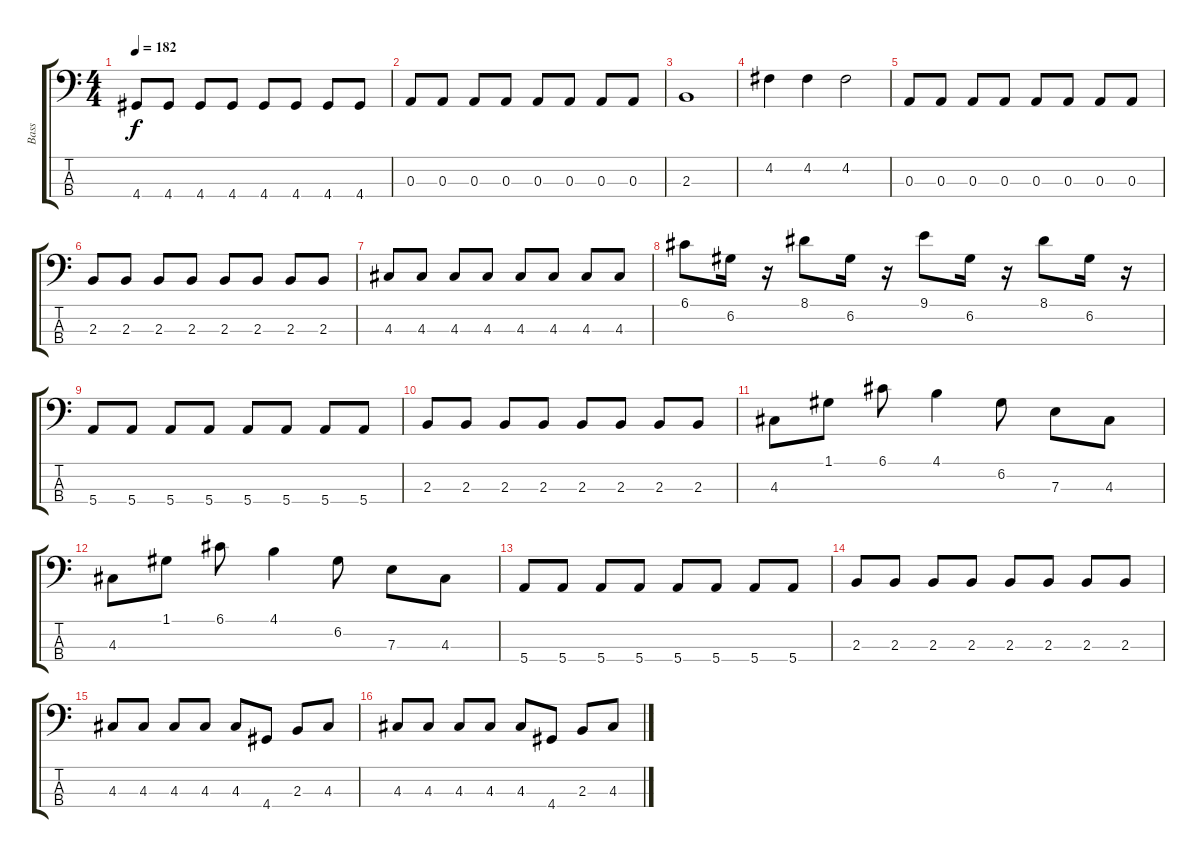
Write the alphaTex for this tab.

\track ("Bass" "Bass") {instrument electricbasspick}
\staff {score tabs}
\tuning (G2 D2 A1 E1) {hide}
\ts (4 4)
\tempo 182
\clef f4
\ks c
4.4.8{dy f} 4.4.8 4.4.8 4.4.8 4.4.8 4.4.8 4.4.8 4.4.8 |
0.3.8 0.3.8 0.3.8 0.3.8 0.3.8 0.3.8 0.3.8 0.3.8 |
2.3.1 |
4.2.4 4.2.4 4.2.2 |
0.3.8 0.3.8 0.3.8 0.3.8 0.3.8 0.3.8 0.3.8 0.3.8 |
2.3.8 2.3.8 2.3.8 2.3.8 2.3.8 2.3.8 2.3.8 2.3.8 |
4.3.8 4.3.8 4.3.8 4.3.8 4.3.8 4.3.8 4.3.8 4.3.8 |
6.1.8 6.2.16 r.16 8.1.8 6.2.16 r.16 9.1.8 6.2.16 r.16 8.1.8 6.2.16 r.16 |
5.4.8 5.4.8 5.4.8 5.4.8 5.4.8 5.4.8 5.4.8 5.4.8 |
2.3.8 2.3.8 2.3.8 2.3.8 2.3.8 2.3.8 2.3.8 2.3.8 |
4.3.8 1.1.8 6.1.8 4.1.4 6.2.8 7.3.8 4.3.8 |
4.3.8 1.1.8 6.1.8 4.1.4 6.2.8 7.3.8 4.3.8 |
5.4.8 5.4.8 5.4.8 5.4.8 5.4.8 5.4.8 5.4.8 5.4.8 |
2.3.8 2.3.8 2.3.8 2.3.8 2.3.8 2.3.8 2.3.8 2.3.8 |
4.3.8 4.3.8 4.3.8 4.3.8 4.3.8 4.4.8 2.3.8 4.3.8 |
4.3.8 4.3.8 4.3.8 4.3.8 4.3.8 4.4.8 2.3.8 4.3.8
